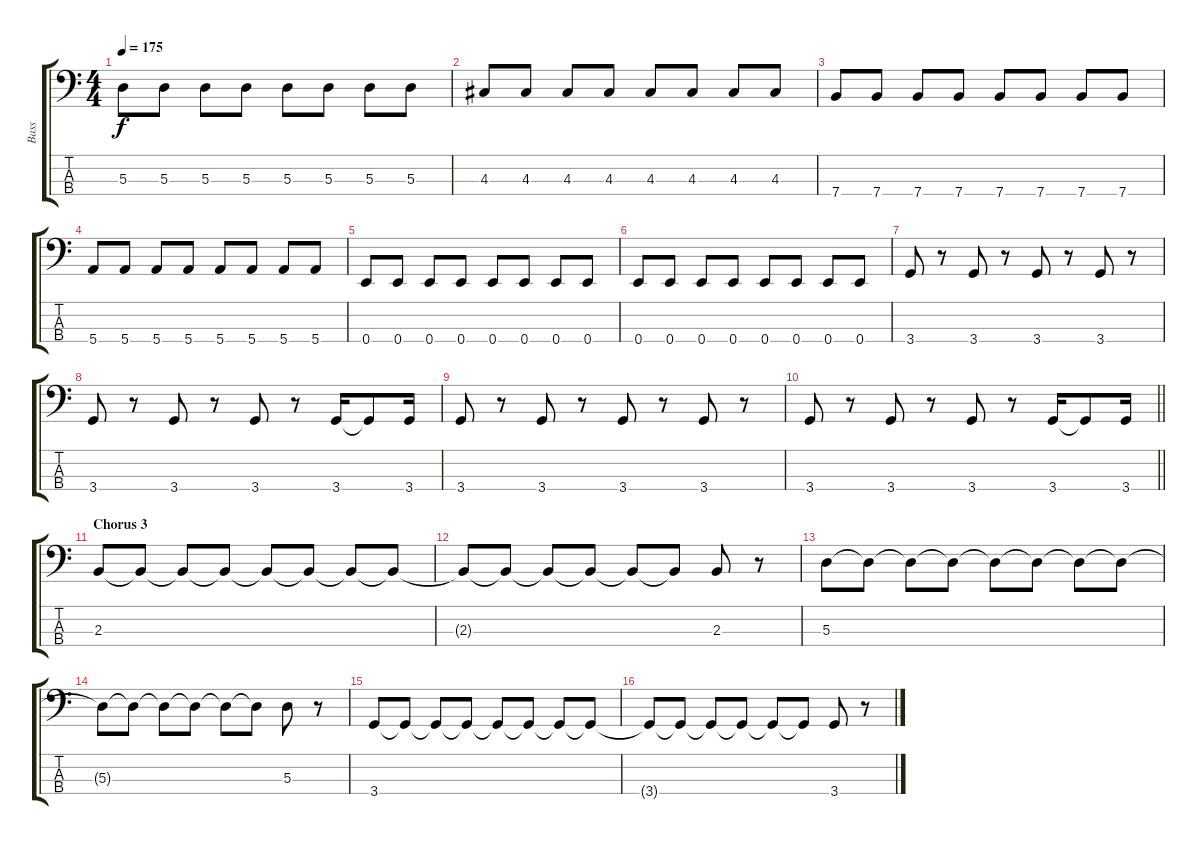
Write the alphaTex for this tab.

\track ("Bass" "Bass") {instrument electricbassfinger}
\staff {score tabs}
\tuning (G2 D2 A1 E1) {hide}
\ts (4 4)
\tempo 175
\clef f4
\ks c
5.3.8{dy f} 5.3.8 5.3.8 5.3.8 5.3.8 5.3.8 5.3.8 5.3.8 |
4.3.8 4.3.8 4.3.8 4.3.8 4.3.8 4.3.8 4.3.8 4.3.8 |
7.4.8 7.4.8 7.4.8 7.4.8 7.4.8 7.4.8 7.4.8 7.4.8 |
5.4.8 5.4.8 5.4.8 5.4.8 5.4.8 5.4.8 5.4.8 5.4.8 |
0.4.8 0.4.8 0.4.8 0.4.8 0.4.8 0.4.8 0.4.8 0.4.8 |
0.4.8 0.4.8 0.4.8 0.4.8 0.4.8 0.4.8 0.4.8 0.4.8 |
3.4.8 r.8 3.4.8 r.8 3.4.8 r.8 3.4.8 r.8 |
3.4.8 r.8 3.4.8 r.8 3.4.8 r.8 3.4.16 3.4{t}.8 3.4.16 |
3.4.8 r.8 3.4.8 r.8 3.4.8 r.8 3.4.8 r.8 |
\barLineRight lightlight
3.4.8 r.8 3.4.8 r.8 3.4.8 r.8 3.4.16 3.4{t}.8 3.4.16 |
\section ("" "Chorus 3")
2.3.8 2.3{t}.8 2.3{t}.8 2.3{t}.8 2.3{t}.8 2.3{t}.8 2.3{t}.8 2.3{t}.8 |
2.3{t}.8 2.3{t}.8 2.3{t}.8 2.3{t}.8 2.3{t}.8 2.3{t}.8 2.3.8 r.8 |
5.3.8 5.3{t}.8 5.3{t}.8 5.3{t}.8 5.3{t}.8 5.3{t}.8 5.3{t}.8 5.3{t}.8 |
5.3{t}.8 5.3{t}.8 5.3{t}.8 5.3{t}.8 5.3{t}.8 5.3{t}.8 5.3.8 r.8 |
3.4.8 3.4{t}.8 3.4{t}.8 3.4{t}.8 3.4{t}.8 3.4{t}.8 3.4{t}.8 3.4{t}.8 |
3.4{t}.8 3.4{t}.8 3.4{t}.8 3.4{t}.8 3.4{t}.8 3.4{t}.8 3.4.8 r.8
